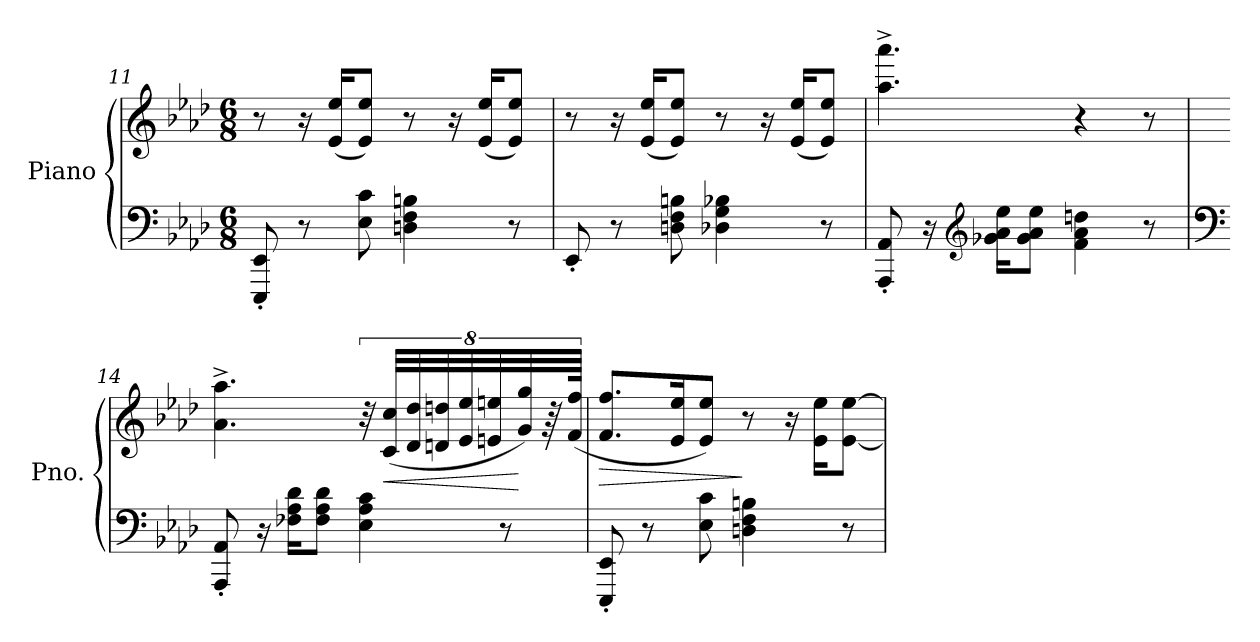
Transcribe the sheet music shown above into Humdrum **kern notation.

**kern	**kern	**dynam
*part1	*part1	*part1
*staff2	*staff1	*staff1/2
*I"Piano	*	*
*I'Pno.	*	*
*clefF4	*clefG2	*
*k[b-e-a-d-]	*k[b-e-a-d-]	*
*M6/8	*M6/8	*
=11	=11	=11
8EEE-/' 8EE-/'	8r	.
8r	16r	.
.	(>16e-/ 16ee-/KL	.
8E-\ 8c\	8e-/ 8ee-/J)	.
4Dn\ 4F\ 4Bn\	8r	.
.	16r	.
.	(>16e-/ 16ee-/KL	.
8r	8e-/ 8ee-/J)	.
=12	=12	=12
8EE-'/	8r	.
8r	16r	.
.	(>16e-/ 16ee-/KL	.
8Dn\ 8F\ 8Bn\	8e-/ 8ee-/J)	.
4D-X\ 4G\ 4B-X\	8r	.
.	16r	.
.	(>16e-/ 16ee-/KL	.
8r	8e-/ 8ee-/J)	.
!!LO:LB:g=z
=13	=13	=13
8AAA-/' 8AA-/'	4.aa-\^ 4.aaa-\^	.
16r	.	.
*clefG2	*	*
16g-X\ 16a-\ 16ee-\KL	.	.
8g-\ 8a-\ 8ee-\J	.	.
4f\ 4a-\ 4ddn\	4r	.
8r	8r	.
=14	=14	=14
*clefF4	*	*
8AAA-/' 8AA-/'	4.a-\^ 4.aa-\^	.
16r	.	.
16F-X\ 16A-\ 16d-\KL	.	.
8F-\ 8A-\ 8d-\J	.	.
4E-\ 4A-\ 4c\	64%3r	.
!	!	!LO:HP:b
.	(64%3c/ 64%3cc/LL	<
.	64%3d-/ 64%3dd-/	.
.	64%3dn/ 64%3ddn/	.
.	64%3e-/ 64%3ee-/	.
.	64%3en/ 64%3een/	.
8r	.	.
.	64%3g/ 64%3gg/)	[
.	128%3r	.
.	(128%3f/ 128%3ff/JJk	.
=15	=15	=15
!	!	!LO:HP:b
8EEE-/' 8EE-/'	8.f/ 8.ff/L	>
8r	.	.
.	16e-/ 16ee-/K	.
8E-\ 8c\	8e-/ 8ee-/J)	.
4Dn\ 4F\ 4Bn\	8r	]
.	16r	.
.	16e-\ 16ee-\KL	.
8r	[8e-\ [8ee-\J	.
=	=	=
*-	*-	*-
